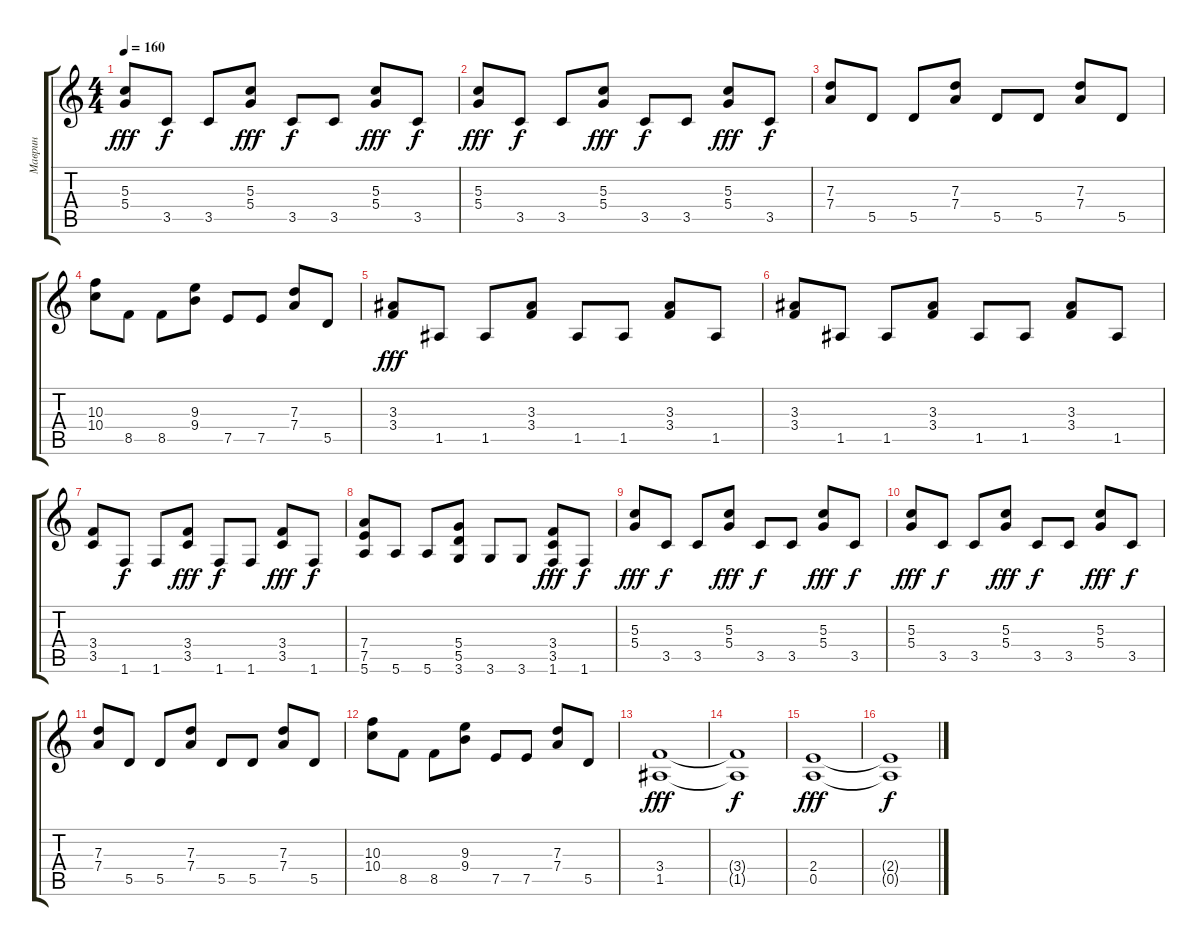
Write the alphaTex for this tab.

\track ("Маврин" "Маврин") {instrument overdrivenguitar}
\staff {score tabs}
\tuning (E4 B3 G3 D3 A2 E2) {hide}
\ts (4 4)
\tempo 160
\clef g2
\ks c
(5.3 5.4).8{dy fff} 3.5.8{dy f} 3.5.8 (5.3 5.4).8{dy fff} 3.5.8{dy f} 3.5.8 (5.3 5.4).8{dy fff} 3.5.8{dy f} |
(5.3 5.4).8{dy fff} 3.5.8{dy f} 3.5.8 (5.3 5.4).8{dy fff} 3.5.8{dy f} 3.5.8 (5.3 5.4).8{dy fff} 3.5.8{dy f} |
(7.3 7.4).8 5.5.8 5.5.8 (7.3 7.4).8 5.5.8 5.5.8 (7.3 7.4).8 5.5.8 |
(10.3 10.4).8 8.5.8 8.5.8 (9.3 9.4).8 7.5.8 7.5.8 (7.3 7.4).8 5.5.8 |
(3.3 3.4).8{dy fff} 1.5.8 1.5.8 (3.3 3.4).8 1.5.8 1.5.8 (3.3 3.4).8 1.5.8 |
(3.3 3.4).8 1.5.8 1.5.8 (3.3 3.4).8 1.5.8 1.5.8 (3.3 3.4).8 1.5.8 |
(3.4 3.5).8 1.6.8{dy f} 1.6.8 (3.4 3.5).8{dy fff} 1.6.8{dy f} 1.6.8 (3.4 3.5).8{dy fff} 1.6.8{dy f} |
(7.4 7.5 5.6).8 5.6.8 5.6.8 (5.4 5.5 3.6).8 3.6.8 3.6.8 (3.4 3.5 1.6).8{dy fff} 1.6.8{dy f} |
(5.3 5.4).8{dy fff} 3.5.8{dy f} 3.5.8 (5.3 5.4).8{dy fff} 3.5.8{dy f} 3.5.8 (5.3 5.4).8{dy fff} 3.5.8{dy f} |
(5.3 5.4).8{dy fff} 3.5.8{dy f} 3.5.8 (5.3 5.4).8{dy fff} 3.5.8{dy f} 3.5.8 (5.3 5.4).8{dy fff} 3.5.8{dy f} |
(7.3 7.4).8 5.5.8 5.5.8 (7.3 7.4).8 5.5.8 5.5.8 (7.3 7.4).8 5.5.8 |
(10.3 10.4).8 8.5.8 8.5.8 (9.3 9.4).8 7.5.8 7.5.8 (7.3 7.4).8 5.5.8 |
(3.4 1.5).1{dy fff} |
(3.4{t} 1.5{t}).1{dy f} |
(2.4 0.5).1{dy fff} |
(2.4{t} 0.5{t}).1{dy f}
